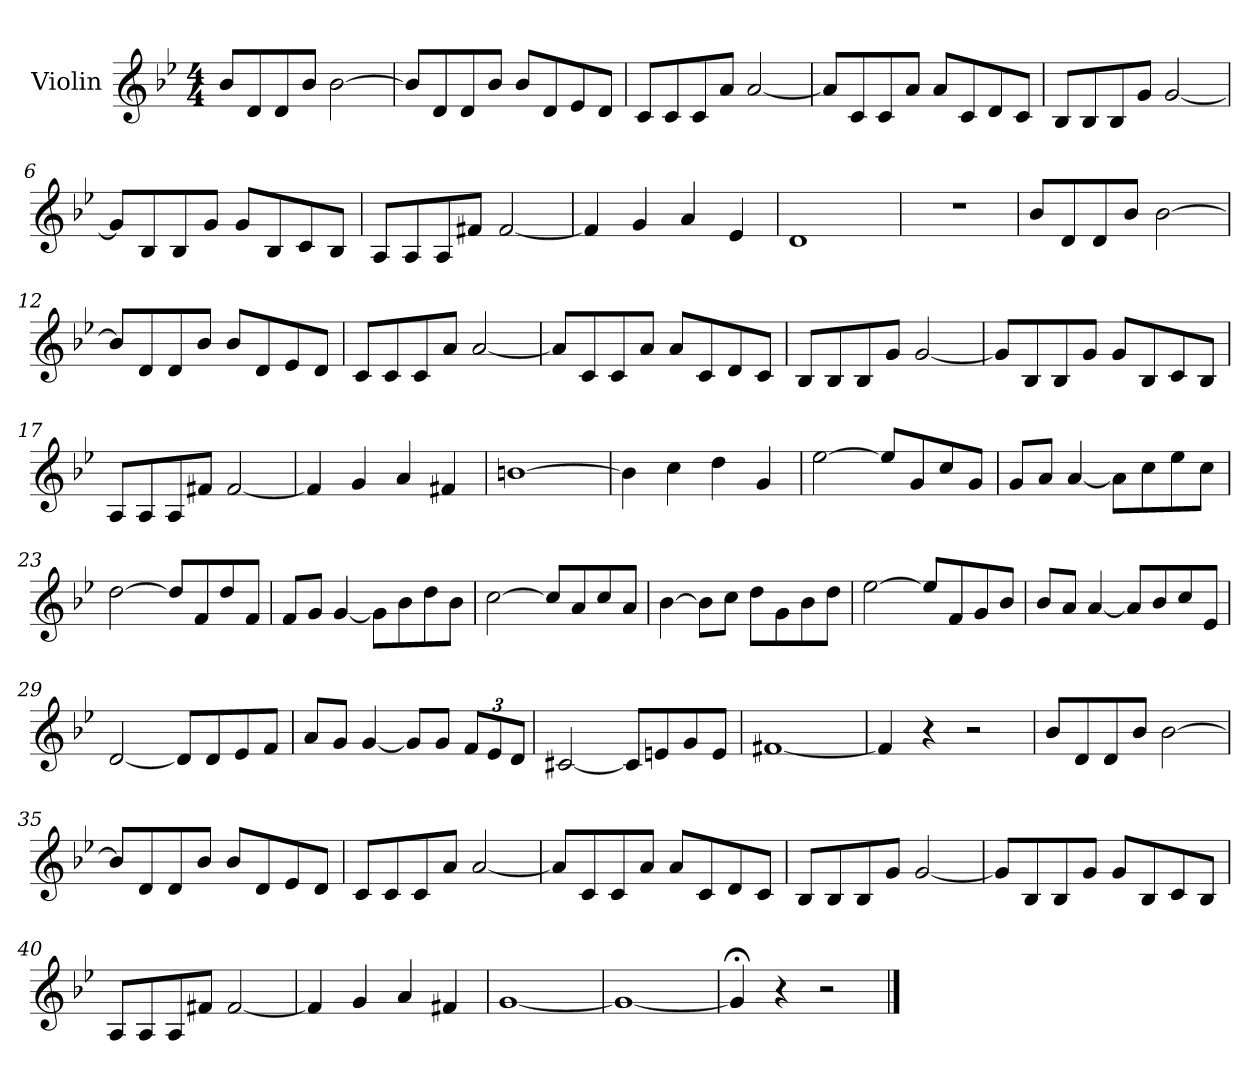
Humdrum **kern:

**kern
*part1
*staff1
*I"Violin
*I'Vln
*clefG2
*k[b-e-]
*B-:
*M4/4
=1
8b-/L
8d/
8d/
8b-/J
[2b-\
=2
8b-/L]
8d/
8d/
8b-/J
8b-/L
8d/
8e-/
8d/J
=3
8c/L
8c/
8c/
8a/J
[2a/
=4
8a/L]
8c/
8c/
8a/J
8a/L
8c/
8d/
8c/J
!!LO:LB:g=z
=5
8B-/L
8B-/
8B-/
8g/J
[2g/
=6
8g/L]
8B-/
8B-/
8g/J
8g/L
8B-/
8c/
8B-/J
=7
8A/L
8A/
8A/
8f#X/J
[2f#/
=8
4f#/]
4g/
4a/
4e-/
!!LO:LB:g=z
=9
1d
=10
1r
=11
8b-/L
8d/
8d/
8b-/J
[2b-\
=12
8b-/L]
8d/
8d/
8b-/J
8b-/L
8d/
8e-/
8d/J
!!LO:LB:g=z
=13
8c/L
8c/
8c/
8a/J
[2a/
=14
8a/L]
8c/
8c/
8a/J
8a/L
8c/
8d/
8c/J
=15
8B-/L
8B-/
8B-/
8g/J
[2g/
=16
8g/L]
8B-/
8B-/
8g/J
8g/L
8B-/
8c/
8B-/J
!!LO:LB:g=z
=17
8A/L
8A/
8A/
8f#X/J
[2f#/
=18
4f#/]
4g/
4a/
4f#X/
=19
[1bn
=20
4b\]
4cc\
4dd\
4g/
!!LO:LB:g=z
=21
[2ee-\
8ee-/L]
8g/
8cc/
8g/J
=22
8g/L
8a/J
[4a/
8a\L]
8cc\
8ee-\
8cc\J
=23
[2dd\
8dd/L]
8f/
8dd/
8f/J
=24
8f/L
8g/J
[4g/
8g\L]
8b-\
8dd\
8b-\J
!!LO:LB:g=z
=25
[2cc\
8cc/L]
8a/
8cc/
8a/J
=26
[4b-\
8b-\L]
8cc\J
8dd\L
8g\
8b-\
8dd\J
=27
[2ee-\
8ee-/L]
8f/
8g/
8b-/J
=28
8b-/L
8a/J
[4a/
8a/L]
8b-/
8cc/
8e-/J
!!LO:LB:g=z
=29
[2d/
8d/L]
8d/
8e-/
8f/J
=30
8a/L
8g/J
[4g/
8g/L]
8g/J
*Xbrackettup
12f/L
12e-/
12d/J
=31
[2c#X/
8c#/L]
8en/
8g/
8e/J
=32
[1f#X
!!LO:LB:g=z
=33
4f#/]
4r
2r
=34
8b-/L
8d/
8d/
8b-/J
[2b-\
=35
8b-/L]
8d/
8d/
8b-/J
8b-/L
8d/
8e-/
8d/J
=36
8c/L
8c/
8c/
8a/J
[2a/
!!LO:LB:g=z
=37
8a/L]
8c/
8c/
8a/J
8a/L
8c/
8d/
8c/J
=38
8B-/L
8B-/
8B-/
8g/J
[2g/
=39
8g/L]
8B-/
8B-/
8g/J
8g/L
8B-/
8c/
8B-/J
=40
8A/L
8A/
8A/
8f#X/J
[2f#/
!!LO:LB:g=z
=41
4f#/]
4g/
4a/
4f#X/
=42
[1g
=43
1g_
=44
4g;</]
4r
2r
==
*-
